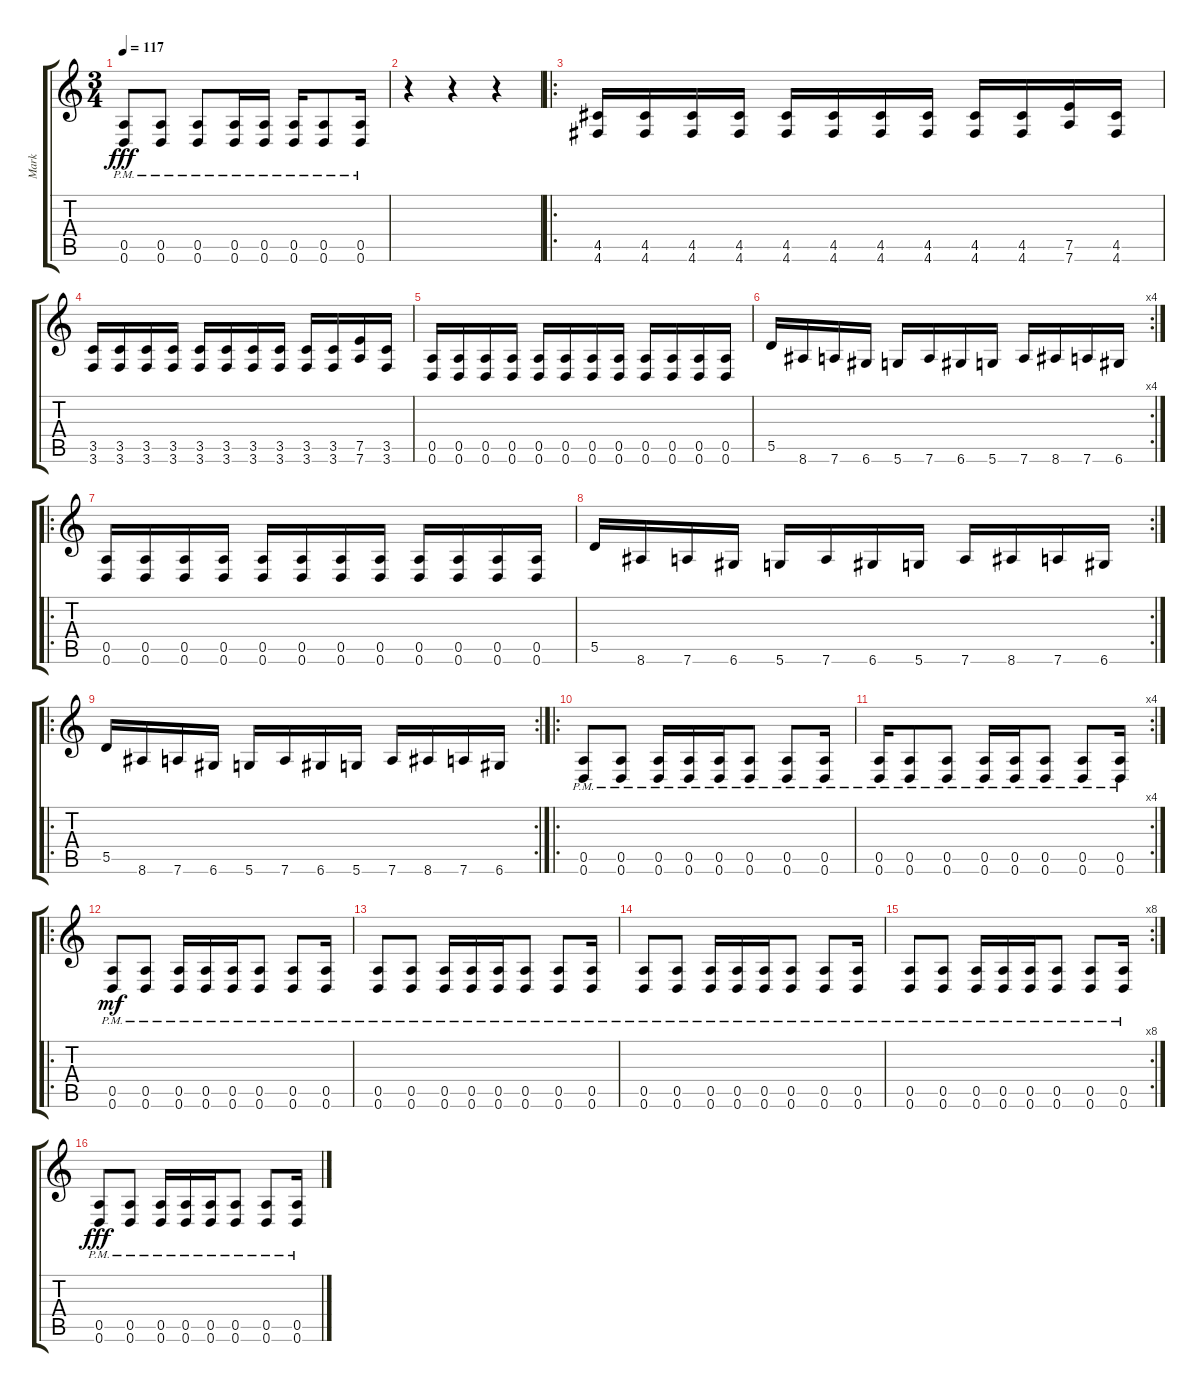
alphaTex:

\track ("Mark" "Mark") {instrument distortionguitar}
\staff {score tabs}
\tuning (E4 B3 G3 D3 A2 D2) {hide}
\ts (3 4)
\tempo 117
\clef g2
\ks c
(0.5{pm} 0.6{pm}).8{dy fff} (0.5{pm} 0.6{pm}).8 (0.5{pm} 0.6{pm}).8 (0.5{pm} 0.6{pm}).16 (0.5{pm} 0.6{pm}).16 (0.5{pm} 0.6{pm}).16 (0.5{pm} 0.6{pm}).8 (0.5{pm} 0.6{pm}).16 |
r.4 r.4 r.4 |
\ro
(4.5 4.6).16 (4.5 4.6).16 (4.5 4.6).16 (4.5 4.6).16 (4.5 4.6).16 (4.5 4.6).16 (4.5 4.6).16 (4.5 4.6).16 (4.5 4.6).16 (4.5 4.6).16 (7.5 7.6).16 (4.5 4.6).16 |
(3.5 3.6).16 (3.5 3.6).16 (3.5 3.6).16 (3.5 3.6).16 (3.5 3.6).16 (3.5 3.6).16 (3.5 3.6).16 (3.5 3.6).16 (3.5 3.6).16 (3.5 3.6).16 (7.5 7.6).16 (3.5 3.6).16 |
(0.5 0.6).16 (0.5 0.6).16 (0.5 0.6).16 (0.5 0.6).16 (0.5 0.6).16 (0.5 0.6).16 (0.5 0.6).16 (0.5 0.6).16 (0.5 0.6).16 (0.5 0.6).16 (0.5 0.6).16 (0.5 0.6).16 |
\rc 4
5.5.16 8.6.16 7.6.16 6.6.16 5.6.16 7.6.16 6.6.16 5.6.16 7.6.16 8.6.16 7.6.16 6.6.16 |
\ro
(0.5 0.6).16 (0.5 0.6).16 (0.5 0.6).16 (0.5 0.6).16 (0.5 0.6).16 (0.5 0.6).16 (0.5 0.6).16 (0.5 0.6).16 (0.5 0.6).16 (0.5 0.6).16 (0.5 0.6).16 (0.5 0.6).16 |
\rc 2
5.5.16 8.6.16 7.6.16 6.6.16 5.6.16 7.6.16 6.6.16 5.6.16 7.6.16 8.6.16 7.6.16 6.6.16 |
\ro
\rc 2
5.5.16 8.6.16 7.6.16 6.6.16 5.6.16 7.6.16 6.6.16 5.6.16 7.6.16 8.6.16 7.6.16 6.6.16 |
\ro
(0.5{pm} 0.6{pm}).8 (0.5{pm} 0.6{pm}).8 (0.5{pm} 0.6{pm}).16 (0.5{pm} 0.6{pm}).16 (0.5{pm} 0.6{pm}).16 (0.5{pm} 0.6{pm}).8 (0.5{pm} 0.6{pm}).8 (0.5{pm} 0.6{pm}).16 |
\rc 4
(0.5{pm} 0.6{pm}).16 (0.5{pm} 0.6{pm}).8 (0.5{pm} 0.6{pm}).8 (0.5{pm} 0.6{pm}).16 (0.5{pm} 0.6{pm}).16 (0.5{pm} 0.6{pm}).8 (0.5{pm} 0.6{pm}).8 (0.5{pm} 0.6{pm}).16 |
\ro
(0.5{pm} 0.6{pm}).8{dy mf} (0.5{pm} 0.6{pm}).8 (0.5{pm} 0.6{pm}).16 (0.5{pm} 0.6{pm}).16 (0.5{pm} 0.6{pm}).16 (0.5{pm} 0.6{pm}).8 (0.5{pm} 0.6{pm}).8 (0.5{pm} 0.6{pm}).16 |
(0.5{pm} 0.6{pm}).8 (0.5{pm} 0.6{pm}).8 (0.5{pm} 0.6{pm}).16 (0.5{pm} 0.6{pm}).16 (0.5{pm} 0.6{pm}).16 (0.5{pm} 0.6{pm}).8 (0.5{pm} 0.6{pm}).8 (0.5{pm} 0.6{pm}).16 |
(0.5{pm} 0.6{pm}).8 (0.5{pm} 0.6{pm}).8 (0.5{pm} 0.6{pm}).16 (0.5{pm} 0.6{pm}).16 (0.5{pm} 0.6{pm}).16 (0.5{pm} 0.6{pm}).8 (0.5{pm} 0.6{pm}).8 (0.5{pm} 0.6{pm}).16 |
\rc 8
(0.5{pm} 0.6{pm}).8 (0.5{pm} 0.6{pm}).8 (0.5{pm} 0.6{pm}).16 (0.5{pm} 0.6{pm}).16 (0.5{pm} 0.6{pm}).16 (0.5{pm} 0.6{pm}).8 (0.5{pm} 0.6{pm}).8 (0.5{pm} 0.6{pm}).16 |
(0.5{pm} 0.6{pm}).8{dy fff} (0.5{pm} 0.6{pm}).8 (0.5{pm} 0.6{pm}).16 (0.5{pm} 0.6{pm}).16 (0.5{pm} 0.6{pm}).16 (0.5{pm} 0.6{pm}).8 (0.5{pm} 0.6{pm}).8 (0.5{pm} 0.6{pm}).16
